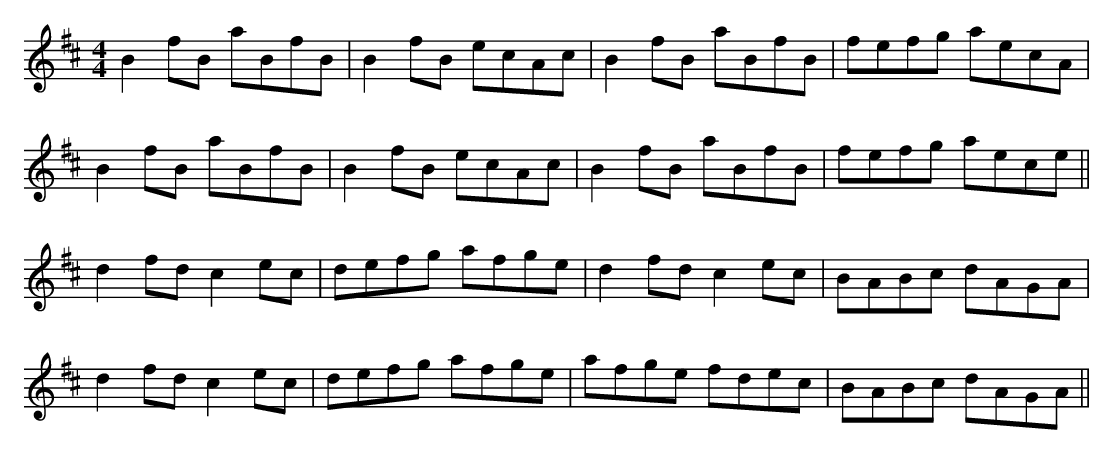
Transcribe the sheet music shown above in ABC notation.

X:1
M:4/4
K:Bmin
B2 fB aBfB|B2 fB ecAc|B2 fB aBfB|fefg aecA|
B2 fB aBfB|B2 fB ecAc|B2 fB aBfB|fefg aece||
d2 fd c2 ec|defg afge|d2 fd c2 ec|BABc dAGA|
d2 fd c2 ec|defg afge|afge fdec|BABc dAGA||
